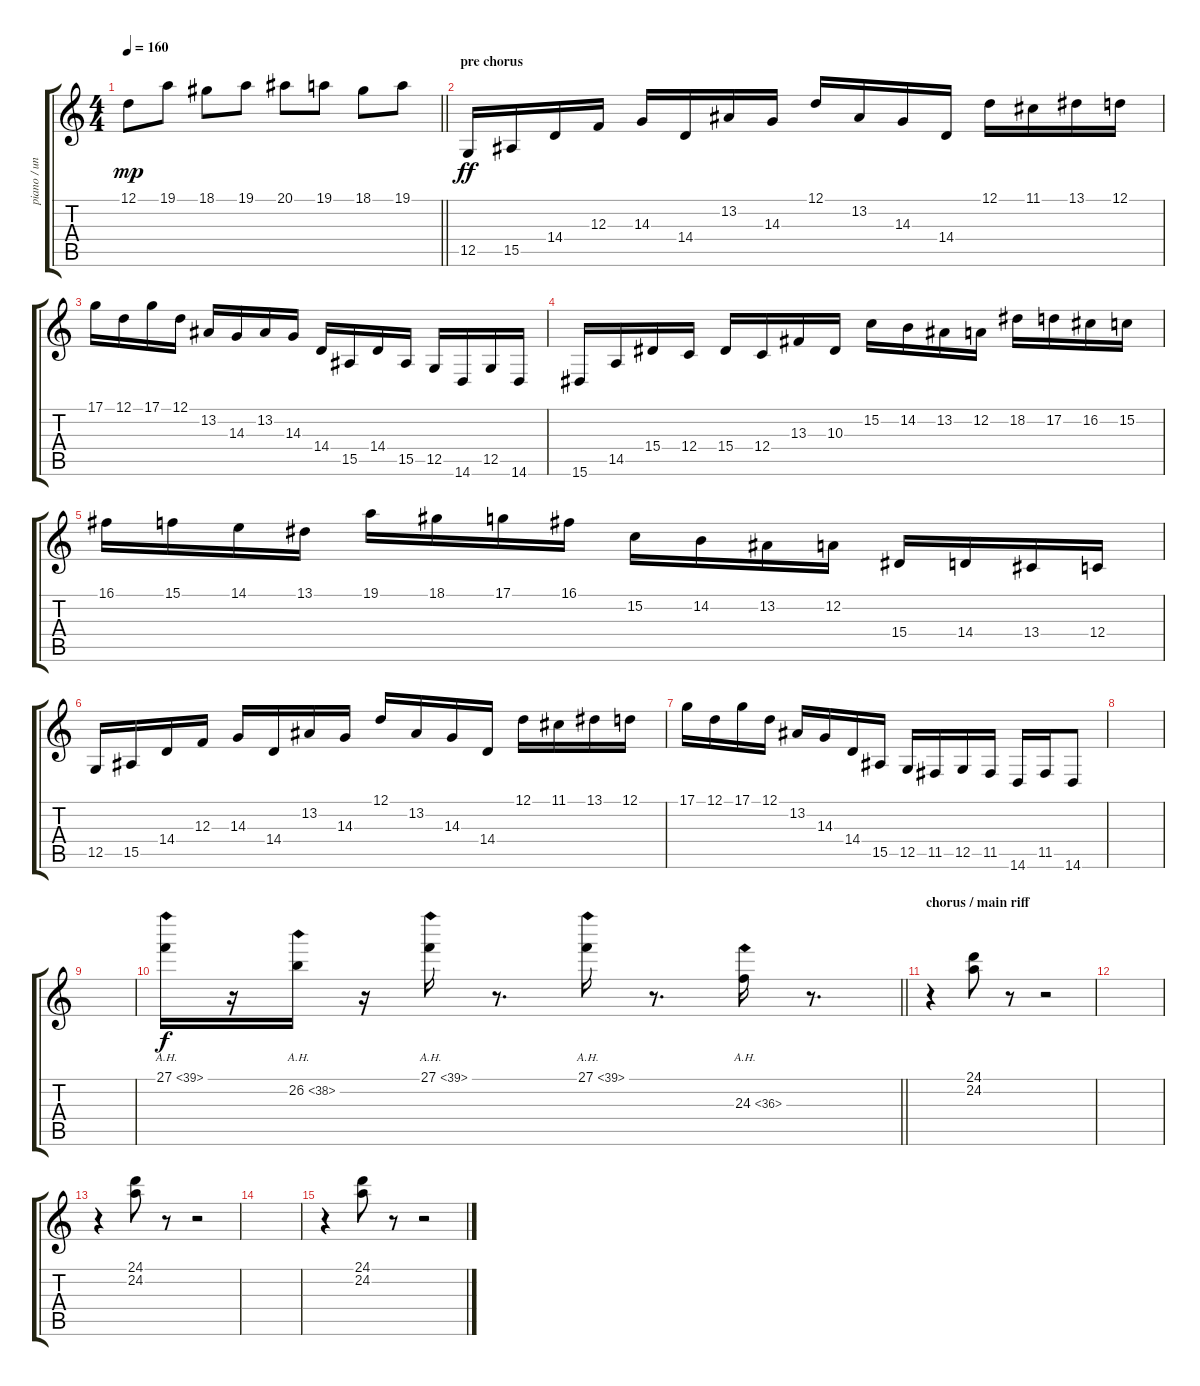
\track ("piano / unison" "piano / un") {instrument brightacousticpiano}
\staff {score tabs}
\tuning (D4 A3 F3 C3 G2 C2) {hide}
\ts (4 4)
\tempo 160
\clef g2
\barLineRight lightlight
\ks c
12.1.8{dy mp} 19.1.8 18.1.8 19.1.8 20.1.8 19.1.8 18.1.8 19.1.8 |
\section ("" "pre chorus")
12.5.16{dy ff} 15.5.16 14.4.16 12.3.16 14.3.16 14.4.16 13.2.16 14.3.16 12.1.16 13.2.16 14.3.16 14.4.16 12.1.16 11.1.16 13.1.16 12.1.16 |
17.1.16 12.1.16 17.1.16 12.1.16 13.2.16 14.3.16 13.2.16 14.3.16 14.4.16 15.5.16 14.4.16 15.5.16 12.5.16 14.6.16 12.5.16 14.6.16 |
15.6.16 14.5.16 15.4.16 12.4.16 15.4.16 12.4.16 13.3.16 10.3.16 15.2.16 14.2.16 13.2.16 12.2.16 18.2.16 17.2.16 16.2.16 15.2.16 |
16.1.16 15.1.16 14.1.16 13.1.16 19.1.16 18.1.16 17.1.16 16.1.16 15.2.16 14.2.16 13.2.16 12.2.16 15.4.16 14.4.16 13.4.16 12.4.16 |
12.5.16 15.5.16 14.4.16 12.3.16 14.3.16 14.4.16 13.2.16 14.3.16 12.1.16 13.2.16 14.3.16 14.4.16 12.1.16 11.1.16 13.1.16 12.1.16 |
17.1.16 12.1.16 17.1.16 12.1.16 13.2.16 14.3.16 14.4.16 15.5.16 12.5.16 11.5.16 12.5.16 11.5.16 14.6.16 11.5.16 14.6.8 |
|
|
\barLineRight lightlight
27.1{ah 12}.16{dy f} r.16 26.2{ah 12}.16 r.16 27.1{ah 12}.16 r.8{d} 27.1{ah 12}.16 r.8{d} 24.3{ah 12}.16 r.8{d} |
\section ("" "chorus / main riff")
r.4{instrument synthbrass1} (24.1 24.2).8 r.8 r.2 |
|
r.4 (24.1 24.2).8 r.8 r.2 |
|
r.4 (24.1 24.2).8 r.8 r.2
